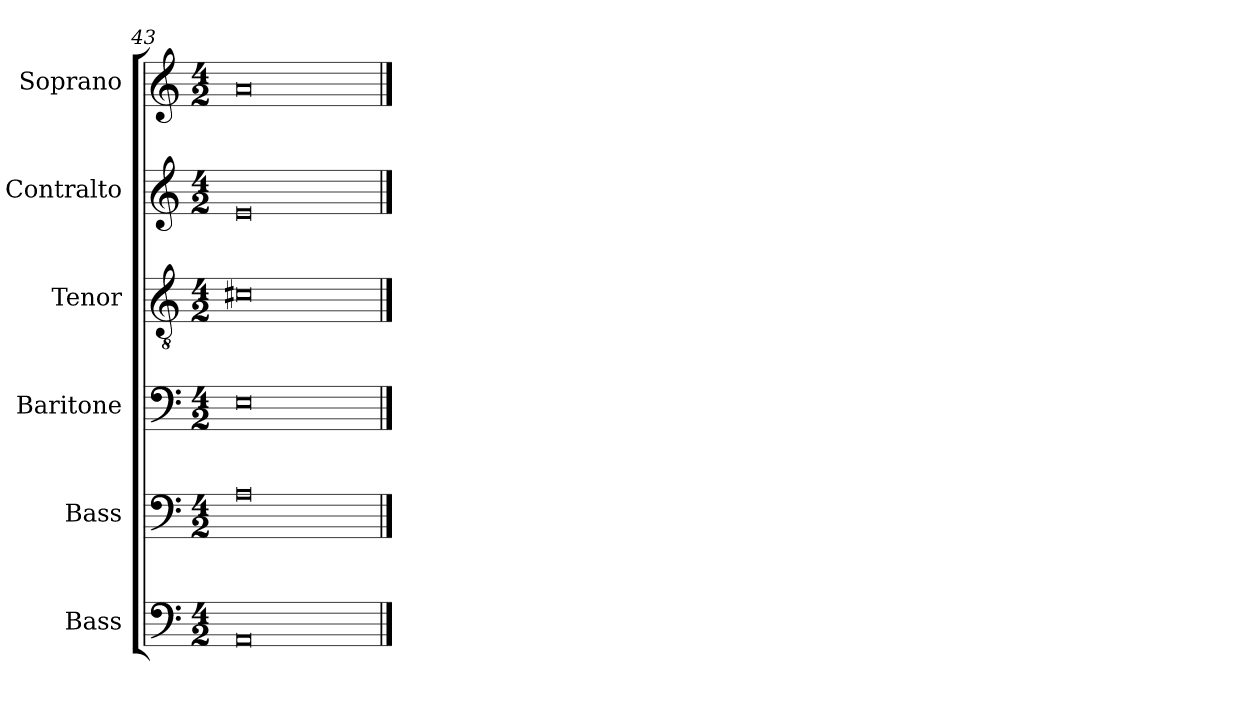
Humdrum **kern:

**kern	**kern	**kern	**kern	**kern	**kern
*part6	*part5	*part4	*part3	*part2	*part1
*staff6	*staff5	*staff4	*staff3	*staff2	*staff1
*I"Bass	*I"Bass	*I"Baritone	*I"Tenor	*I"Contralto	*I"Soprano
*I'B	*I'B	*I'Bar	*I'T	*I'A	*I'S
*clefF4	*clefF4	*clefF4	*clefGv2	*clefG2	*clefG2
*k[]	*k[]	*k[]	*k[]	*k[]	*k[]
*A:aeo	*A:aeo	*A:aeo	*A:aeo	*A:aeo	*A:aeo
*M4/2	*M4/2	*M4/2	*M4/2	*M4/2	*M4/2
=43	=43	=43	=43	=43	=43
0AA	0A	0E	0c#X	0e	0a
==	==	==	==	==	==
*-	*-	*-	*-	*-	*-
